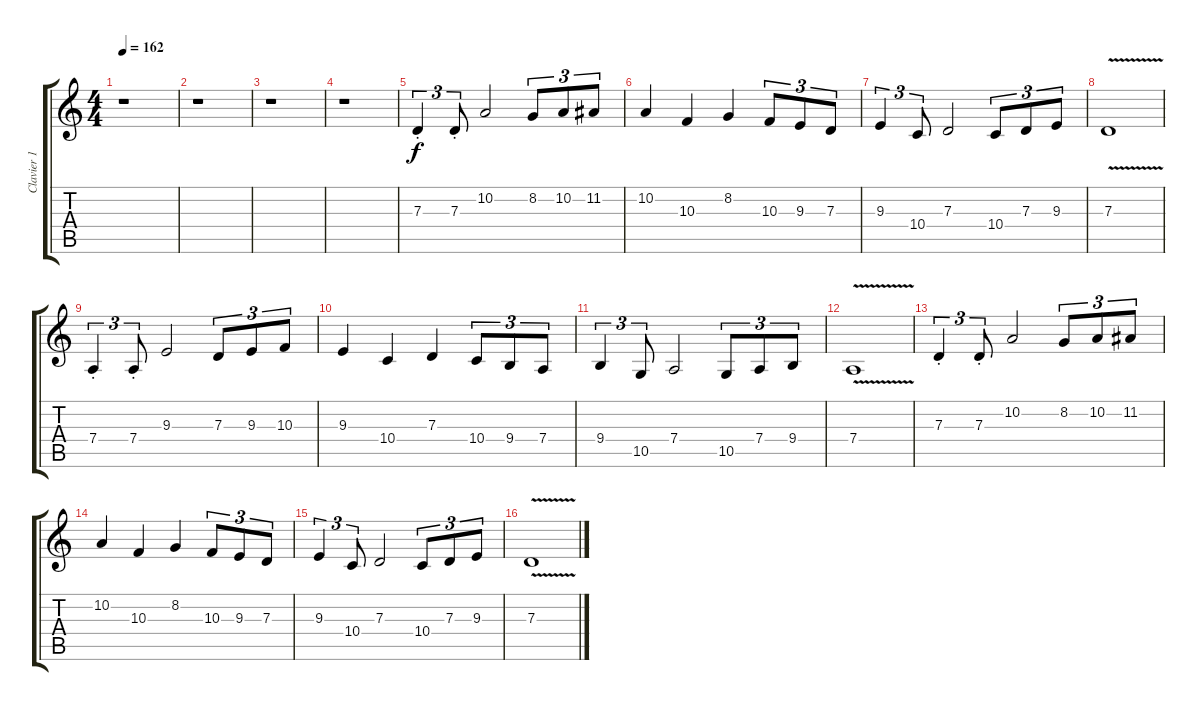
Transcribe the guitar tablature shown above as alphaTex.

\track ("Clavier 1" "Clavier 1") {instrument synthbrass2}
\staff {score tabs}
\tuning (E4 B3 G3 D3 A2 E2) {hide}
\ts (4 4)
\tempo 162
\clef g2
\ks c
r.1{dy f} |
r.1 |
r.1 |
r.1 |
7.3{st}.4{tu (3 2)} 7.3{st}.8{tu (3 2)} 10.2.2 8.2.8{tu (3 2)} 10.2.8{tu (3 2)} 11.2.8{tu (3 2)} |
10.2.4 10.3.4 8.2.4 10.3.8{tu (3 2)} 9.3.8{tu (3 2)} 7.3.8{tu (3 2)} |
9.3.4{tu (3 2)} 10.4.8{tu (3 2)} 7.3.2 10.4.8{tu (3 2)} 7.3.8{tu (3 2)} 9.3.8{tu (3 2)} |
7.3{v}.1 |
7.4{st}.4{tu (3 2)} 7.4{st}.8{tu (3 2)} 9.3.2 7.3.8{tu (3 2)} 9.3.8{tu (3 2)} 10.3.8{tu (3 2)} |
9.3.4 10.4.4 7.3.4 10.4.8{tu (3 2)} 9.4.8{tu (3 2)} 7.4.8{tu (3 2)} |
9.4.4{tu (3 2)} 10.5.8{tu (3 2)} 7.4.2 10.5.8{tu (3 2)} 7.4.8{tu (3 2)} 9.4.8{tu (3 2)} |
7.4{v}.1 |
7.3{st}.4{tu (3 2)} 7.3{st}.8{tu (3 2)} 10.2.2 8.2.8{tu (3 2)} 10.2.8{tu (3 2)} 11.2.8{tu (3 2)} |
10.2.4 10.3.4 8.2.4 10.3.8{tu (3 2)} 9.3.8{tu (3 2)} 7.3.8{tu (3 2)} |
9.3.4{tu (3 2)} 10.4.8{tu (3 2)} 7.3.2 10.4.8{tu (3 2)} 7.3.8{tu (3 2)} 9.3.8{tu (3 2)} |
7.3{v}.1
